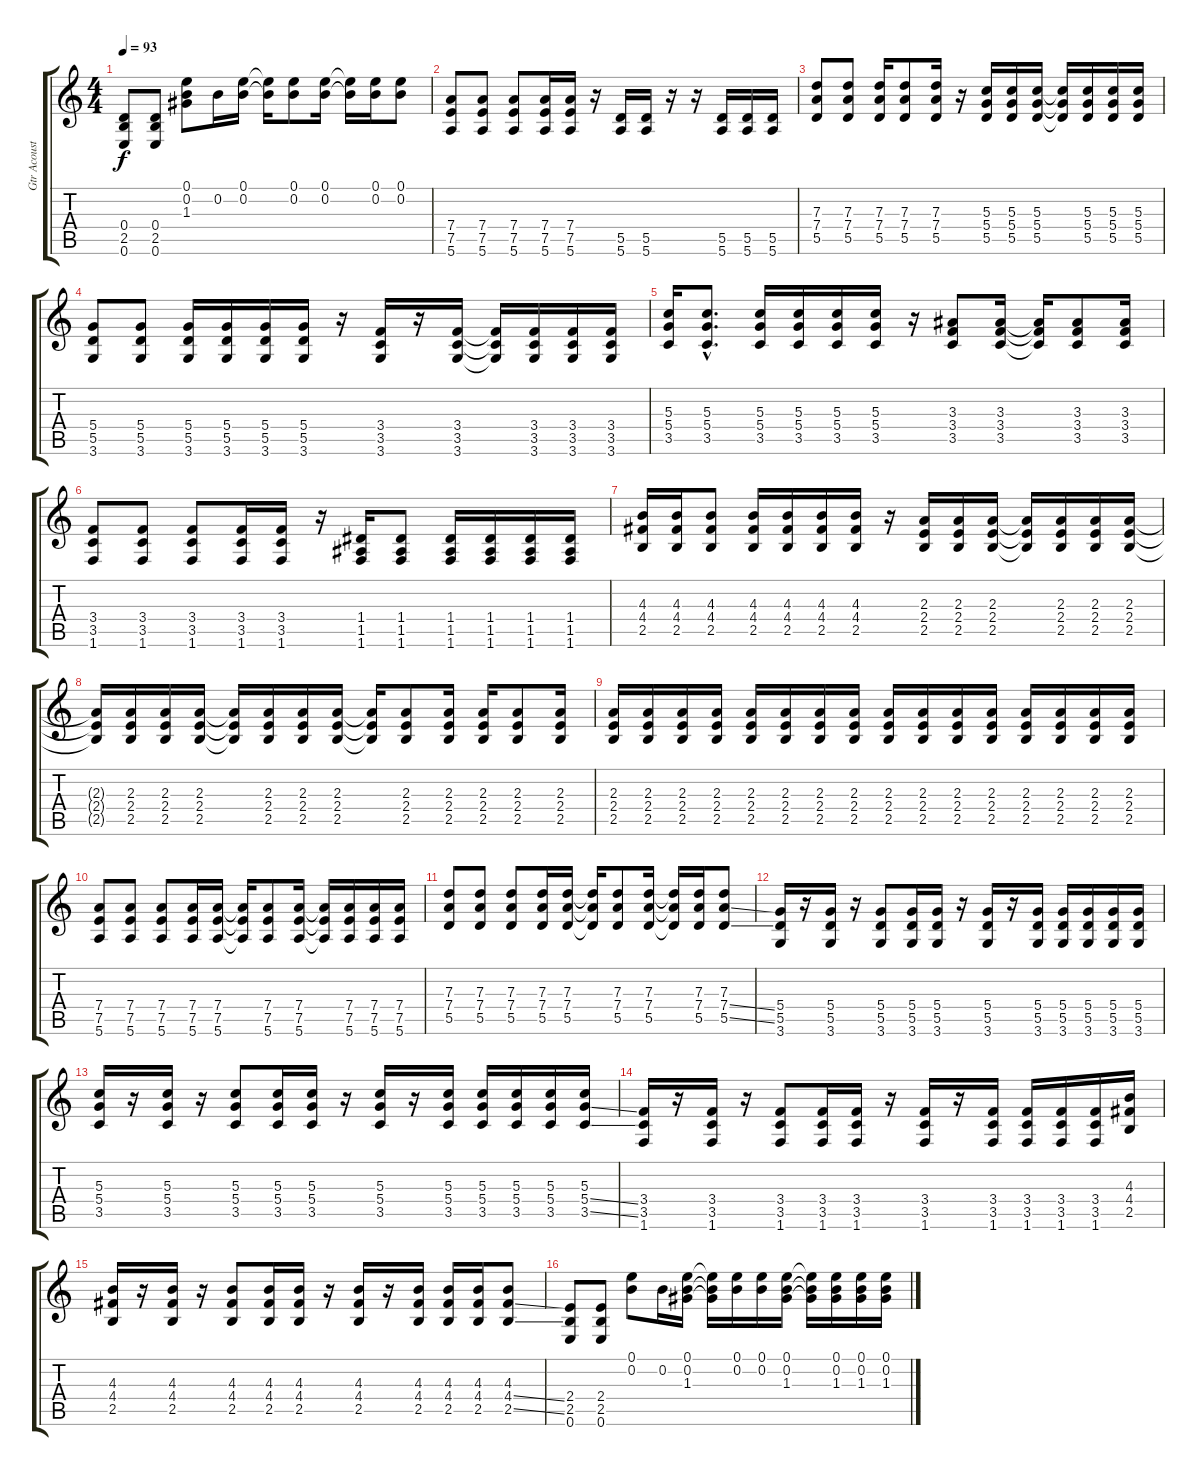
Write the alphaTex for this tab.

\track ("Gtr Acoustique" "Gtr Acoust") {instrument acousticguitarnylon}
\staff {score tabs}
\tuning (E4 B3 G3 D3 A2 E2) {hide}
\ts (4 4)
\tempo 93
\clef g2
\ks c
(0.4 2.5 0.6).8{dy f} (0.4 2.5 0.6).8 (0.1 0.2 1.3).8 0.2.16 (0.1 0.2).16 (0.1{t} 0.2{t}).16 (0.1 0.2).8 (0.1 0.2).16 (0.1{t} 0.2{t}).16 (0.1 0.2).16 (0.1 0.2).8 |
(7.4 7.5 5.6).8 (7.4 7.5 5.6).8 (7.4 7.5 5.6).8 (7.4 7.5 5.6).16 (7.4 7.5 5.6).16 r.16 (5.5 5.6).16 (5.5 5.6).16 r.16 r.16 (5.5 5.6).16 (5.5 5.6).16 (5.5 5.6).16 |
(7.3 7.4 5.5).8 (7.3 7.4 5.5).8 (7.3 7.4 5.5).16 (7.3 7.4 5.5).8 (7.3 7.4 5.5).16 r.16 (5.3 5.4 5.5).16 (5.3 5.4 5.5).16 (5.3 5.4 5.5).16 (5.3{t} 5.4{t} 5.5{t}).16 (5.3 5.4 5.5).16 (5.3 5.4 5.5).16 (5.3 5.4 5.5).16 |
(5.4 5.5 3.6).8 (5.4 5.5 3.6).8 (5.4 5.5 3.6).16 (5.4 5.5 3.6).16 (5.4 5.5 3.6).16 (5.4 5.5 3.6).16 r.16 (3.4 3.5 3.6).16 r.16 (3.4 3.5 3.6).16 (3.4{t} 3.5{t} 3.6{t}).16 (3.4 3.5 3.6).16 (3.4 3.5 3.6).16 (3.4 3.5 3.6).16 |
(5.3 5.4 3.5).16 (5.3{hac} 5.4{hac} 3.5{hac}).8{d} (5.3 5.4 3.5).16 (5.3 5.4 3.5).16 (5.3 5.4 3.5).16 (5.3 5.4 3.5).16 r.16 (3.3 3.4 3.5).8 (3.3 3.4 3.5).16 (3.3{t} 3.4{t} 3.5{t}).16 (3.3 3.4 3.5).8 (3.3 3.4 3.5).16 |
(3.4 3.5 1.6).8 (3.4 3.5 1.6).8 (3.4 3.5 1.6).8 (3.4 3.5 1.6).16 (3.4 3.5 1.6).16 r.16 (1.4 1.5 1.6).16 (1.4 1.5 1.6).8 (1.4 1.5 1.6).16 (1.4 1.5 1.6).16 (1.4 1.5 1.6).16 (1.4 1.5 1.6).16 |
(4.3 4.4 2.5).16 (4.3 4.4 2.5).16 (4.3 4.4 2.5).8 (4.3 4.4 2.5).16 (4.3 4.4 2.5).16 (4.3 4.4 2.5).16 (4.3 4.4 2.5).16 r.16 (2.3 2.4 2.5).16 (2.3 2.4 2.5).16 (2.3 2.4 2.5).16 (2.3{t} 2.4{t} 2.5{t}).16 (2.3 2.4 2.5).16 (2.3 2.4 2.5).16 (2.3 2.4 2.5).16 |
(2.3{t} 2.4{t} 2.5{t}).16 (2.3 2.4 2.5).16 (2.3 2.4 2.5).16 (2.3 2.4 2.5).16 (2.3{t} 2.4{t} 2.5{t}).16 (2.3 2.4 2.5).16 (2.3 2.4 2.5).16 (2.3 2.4 2.5).16 (2.3{t} 2.4{t} 2.5{t}).16 (2.3 2.4 2.5).8 (2.3 2.4 2.5).16 (2.3 2.4 2.5).16 (2.3 2.4 2.5).8 (2.3 2.4 2.5).16 |
(2.3 2.4 2.5).16 (2.3 2.4 2.5).16 (2.3 2.4 2.5).16 (2.3 2.4 2.5).16 (2.3 2.4 2.5).16 (2.3 2.4 2.5).16 (2.3 2.4 2.5).16 (2.3 2.4 2.5).16 (2.3 2.4 2.5).16 (2.3 2.4 2.5).16 (2.3 2.4 2.5).16 (2.3 2.4 2.5).16 (2.3 2.4 2.5).16 (2.3 2.4 2.5).16 (2.3 2.4 2.5).16 (2.3 2.4 2.5).16 |
(7.4 7.5 5.6).8 (7.4 7.5 5.6).8 (7.4 7.5 5.6).8 (7.4 7.5 5.6).16 (7.4 7.5 5.6).16 (7.4{t} 7.5{t} 5.6{t}).16 (7.4 7.5 5.6).8 (7.4 7.5 5.6).16 (7.4{t} 7.5{t} 5.6{t}).16 (7.4 7.5 5.6).16 (7.4 7.5 5.6).16 (7.4 7.5 5.6).16 |
(7.3 7.4 5.5).8 (7.3 7.4 5.5).8 (7.3 7.4 5.5).8 (7.3 7.4 5.5).16 (7.3 7.4 5.5).16 (7.3{t} 7.4{t} 5.5{t}).16 (7.3 7.4 5.5).8 (7.3 7.4 5.5).16 (7.3{t} 7.4{t} 5.5{t}).16 (7.3 7.4 5.5).16 (7.3 7.4{ss} 5.5{ss}).8 |
(5.4 5.5 3.6).16 r.16 (5.4 5.5 3.6).16 r.16 (5.4 5.5 3.6).8 (5.4 5.5 3.6).16 (5.4 5.5 3.6).16 r.16 (5.4 5.5 3.6).16 r.16 (5.4 5.5 3.6).16 (5.4 5.5 3.6).16 (5.4 5.5 3.6).16 (5.4 5.5 3.6).16 (5.4 5.5 3.6).16 |
(5.3 5.4 3.5).16 r.16 (5.3 5.4 3.5).16 r.16 (5.3 5.4 3.5).8 (5.3 5.4 3.5).16 (5.3 5.4 3.5).16 r.16 (5.3 5.4 3.5).16 r.16 (5.3 5.4 3.5).16 (5.3 5.4 3.5).16 (5.3 5.4 3.5).16 (5.3 5.4 3.5).16 (5.3 5.4{ss} 3.5{ss}).16 |
(3.4 3.5 1.6).16 r.16 (3.4 3.5 1.6).16 r.16 (3.4 3.5 1.6).8 (3.4 3.5 1.6).16 (3.4 3.5 1.6).16 r.16 (3.4 3.5 1.6).16 r.16 (3.4 3.5 1.6).16 (3.4 3.5 1.6).16 (3.4 3.5 1.6).16 (3.4 3.5 1.6).16 (4.3 4.4 2.5).16 |
(4.3 4.4 2.5).16 r.16 (4.3 4.4 2.5).16 r.16 (4.3 4.4 2.5).8 (4.3 4.4 2.5).16 (4.3 4.4 2.5).16 r.16 (4.3 4.4 2.5).16 r.16 (4.3 4.4 2.5).16 (4.3 4.4 2.5).16 (4.3 4.4 2.5).16 (4.3 4.4{ss} 2.5{ss}).8 |
(2.4 2.5 0.6).8 (2.4 2.5 0.6).8 (0.1 0.2).8 0.2.16 (0.1 0.2 1.3).16 (0.1{t} 0.2{t} 1.3{t}).16 (0.1 0.2).16 (0.1 0.2).16 (0.1 0.2 1.3).16 (0.1{t} 0.2{t} 1.3{t}).16 (0.1 0.2 1.3).16 (0.1 0.2 1.3).16 (0.1 0.2 1.3).16
